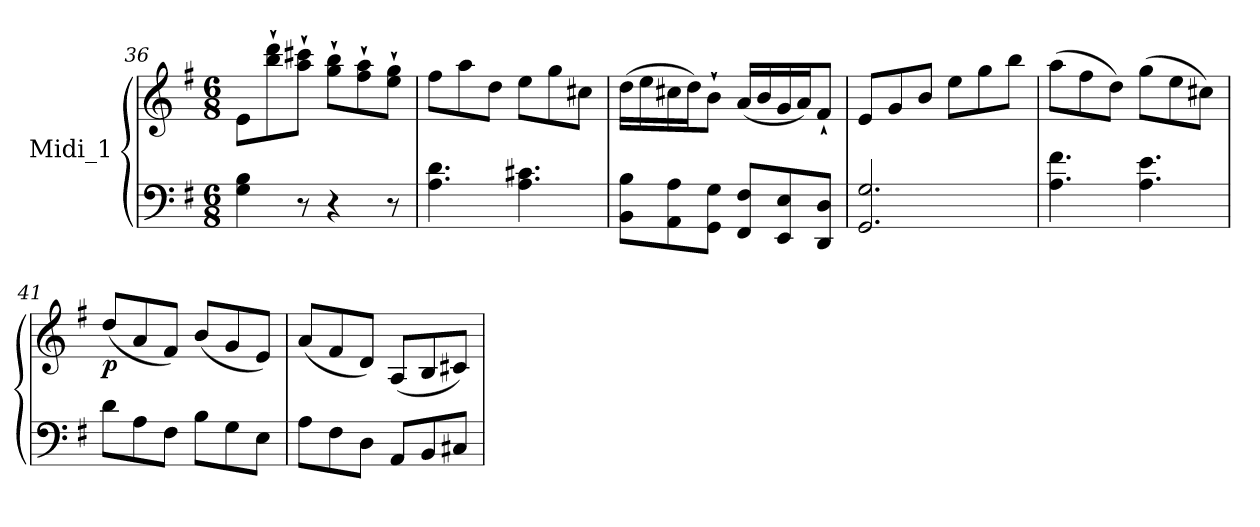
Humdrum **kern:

**kern	**kern	**dynam
*part1	*part1	*part1
*staff2	*staff1	*staff1/2
*I"Midi_1	*	*
*clefF4	*clefG2	*
*k[f#]	*k[f#]	*
*G:	*G:	*
*M6/8	*M6/8	*
=36	=36	=36
4G\ 4B\	8e\L	.
.	8bb\` 8ddd\`	.
8r	8aa\` 8ccc#X\`J	.
4r	8gg\` 8bb\`L	.
.	8ff#\` 8aa\`	.
8r	8ee\` 8gg\`J	.
=37	=37	=37
4.A\ 4.d\	8ff#\L	.
.	8aa\	.
.	8dd\J	.
4.A\ 4.c#X\	8ee\L	.
.	8gg\	.
.	8cc#X\J	.
=38	=38	=38
8BB\ 8B\L	(>16dd\LL	.
.	16ee\	.
8AA\ 8A\	16cc#X\	.
.	16dd\J)	.
8GG\ 8G\J	8b`\J	.
8FF#/ 8F#/L	(<16a/LL	.
.	16b/	.
8EE/ 8E/	16g/	.
.	16a/J)	.
8DD/ 8D/J	8f#`/J	.
!!LO:LB:g=z
=39	=39	=39
*^	*	*
2.GG/ 2.G/	2ryy	8e/L	.
.	.	8g/	.
.	.	8b/J	.
.	.	8ee\L	.
.	4ryy	8gg\	.
.	.	8bb\J	.
=40	=40	=40	=40
4.A\ 4.f#\	2ryy	(>8aa\L	.
.	.	8ff#\	.
.	.	8dd\J)	.
4.A\ 4.e\	.	(>8gg\L	.
.	4ryy	8ee\	.
.	.	8cc#X\J)	.
=41	=41	=41	=41
!	!	!	!LO:DY:b
8d\L	2ryy	(<8dd/L	p
8A\	.	8a/	.
8F#\J	.	8f#/J)	.
8B\L	.	(<8b/L	.
8G\	4ryy	8g/	.
8E\J	.	8e/J)	.
=42	=42	=42	=42
8A\L	2ryy	(<8a/L	.
8F#\	.	8f#/	.
8D\J	.	8d/J)	.
8AA/L	.	(<8A/L	.
8BB/	4ryy	8B/	.
8C#X/J	.	8c#X/J)	.
*v	*v	*	*
=	=	=
*-	*-	*-
